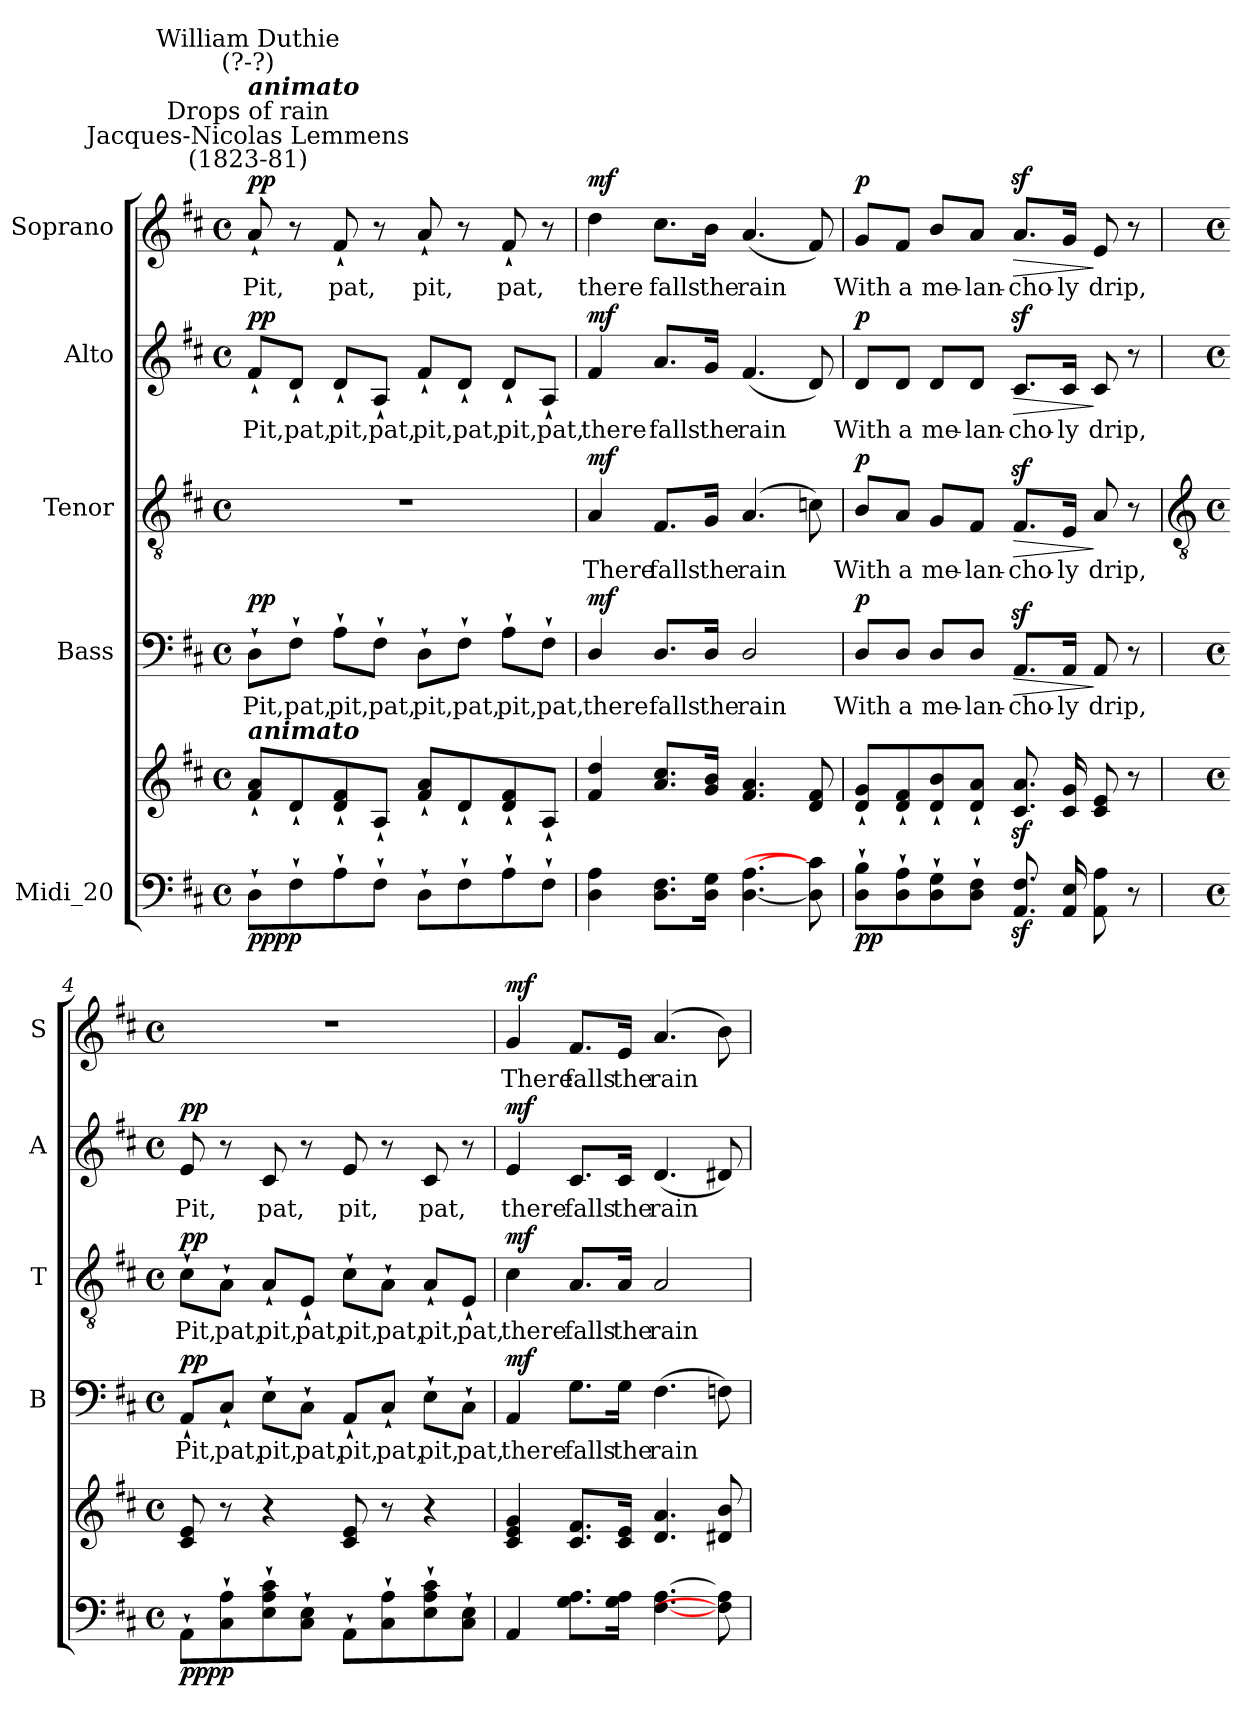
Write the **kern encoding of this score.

**kern	**kern	**dynam	**kern	**text	**dynam	**kern	**text	**dynam	**kern	**text	**dynam	**kern	**text	**dynam
*part5	*part5	*part5	*part4	*part4	*part4	*part3	*part3	*part3	*part2	*part2	*part2	*part1	*part1	*part1
*staff6	*staff5	*staff5/6	*staff4	*staff4	*staff4	*staff3	*staff3	*staff3	*staff2	*staff2	*staff2	*staff1	*staff1	*staff1
*I"Midi_20	*	*	*I"Bass	*	*	*I"Tenor	*	*	*I"Alto	*	*	*I"Soprano	*	*
*	*	*	*I'B	*	*	*I'T	*	*	*I'A	*	*	*I'S	*	*
*clefF4	*clefG2	*	*clefF4	*	*	*clefGv2	*	*	*clefG2	*	*	*clefG2	*	*
*k[f#c#]	*k[f#c#]	*	*k[f#c#]	*	*	*k[f#c#]	*	*	*k[f#c#]	*	*	*k[f#c#]	*	*
*D:	*D:	*	*D:	*	*	*D:	*	*	*D:	*	*	*D:	*	*
*M4/4	*M4/4	*	*M4/4	*	*	*M4/4	*	*	*M4/4	*	*	*M4/4	*	*
*met(c)	*met(c)	*	*met(c)	*	*	*met(c)	*	*	*met(c)	*	*	*met(c)	*	*
*MM84	*MM84	*	*MM84	*	*	*MM84	*	*	*MM84	*	*	*MM84	*	*
=1	=1	=1	=1	=1	=1	=1	=1	=1	=1	=1	=1	=1	=1	=1
!	!	!	!	!	!	!	!	!	!	!	!	!LO:TX:a:cj:t=Jacques-Nicolas Lemmens\n(1823-81)	!	!
!	!	!	!	!	!	!	!	!	!	!	!	!LO:TX:a:cj:t=Drops of rain	!	!
!	!	!	!	!	!	!	!	!	!	!	!	!LO:TX:a:Bi:t=animato	!	!
!	!	!	!	!	!	!	!	!	!	!	!	!LO:TX:a:cj:t=William Duthie\n(?-?)	!	!
!	!LO:TX:a:Bi:t=animato	!	!	!	!	!	!	!	!	!	!	!	!	!
!	!	!LO:DY:b=2	!	!LO:LY:b	!	!	!	!	!	!LO:LY:b	!	!	!LO:LY:b	!
!	!	!LO:DY:n=1:b	!	!	!LO:DY:b	!	!	!	!	!	!LO:DY:b	!	!	!LO:DY:b
8D`L	8f#` 8a`L	pp pp	8D`\L	Pit,	pp	1r	.	.	8f#`/L	Pit,	pp	8a`	Pit,	pp
!	!	!	!	!LO:LY:b	!	!	!	!	!	!LO:LY:b	!	!	!	!
8F#`	8d`	.	8F#`\J	pat,	.	.	.	.	8d`/J	pat,	.	8r	.	.
!	!	!	!	!LO:LY:b	!	!	!	!	!	!LO:LY:b	!	!	!LO:LY:b	!
8A`	8d` 8f#`	.	8A`\L	pit,	.	.	.	.	8d`/L	pit,	.	8f#`	pat,	.
!	!	!	!	!LO:LY:b	!	!	!	!	!	!LO:LY:b	!	!	!	!
8F#`J	8A`J	.	8F#`\J	pat,	.	.	.	.	8A`/J	pat,	.	8r	.	.
!	!	!	!	!LO:LY:b	!	!	!	!	!	!LO:LY:b	!	!	!LO:LY:b	!
8D`L	8f#` 8a`L	.	8D`\L	pit,	.	.	.	.	8f#`/L	pit,	.	8a`	pit,	.
!	!	!	!	!LO:LY:b	!	!	!	!	!	!LO:LY:b	!	!	!	!
8F#`	8d`	.	8F#`\J	pat,	.	.	.	.	8d`/J	pat,	.	8r	.	.
!	!	!	!	!LO:LY:b	!	!	!	!	!	!LO:LY:b	!	!	!LO:LY:b	!
8A`	8d` 8f#`	.	8A`\L	pit,	.	.	.	.	8d`/L	pit,	.	8f#`	pat,	.
!	!	!	!	!LO:LY:b	!	!	!	!	!	!LO:LY:b	!	!	!	!
8F#`J	8A`J	.	8F#`\J	pat,	.	.	.	.	8A`/J	pat,	.	8r	.	.
=2	=2	=2	=2	=2	=2	=2	=2	=2	=2	=2	=2	=2	=2	=2
!	!	!LO:DY:b=2	!	!LO:LY:b	!	!	!LO:LY:b	!	!	!LO:LY:b	!	!	!LO:LY:b	!
!	!	!LO:DY:n=1:b	!	!	!LO:DY:b	!	!	!LO:DY:b	!	!	!LO:DY:b	!	!	!LO:DY:b
4D 4A	4f# 4dd	mf mf	4D/	there	mf	4A	There	mf	4f#	there	mf	4dd	there	mf
!	!	!	!	!LO:LY:b	!	!	!LO:LY:b	!	!	!LO:LY:b	!	!	!LO:LY:b	!
8.D 8.F#L	8.a 8.cc#L	.	8.D/L	falls	.	8.F#/L	falls	.	8.a/L	falls	.	8.cc#\L	falls	.
!	!	!	!	!LO:LY:b	!	!	!LO:LY:b	!	!	!LO:LY:b	!	!	!LO:LY:b	!
16D 16GJ	16g 16bJ	.	16D/Jk	the	.	16G/Jk	the	.	16g/Jk	the	.	16b\Jk	the	.
!	!	!	!	!LO:LY:b	!	!	!LO:LY:b	!	!	!LO:LY:b	!	!	!LO:LY:b	!
[4.D [4.A	4.f# 4.a	.	2D/	rain	.	(<4.A	rain	.	(<4.f#	rain	.	(<4.a	rain	.
8D] 8c]	8d 8f#	.	.	.	.	8cn)	.	.	8d)	.	.	8f#)	.	.
=3	=3	=3	=3	=3	=3	=3	=3	=3	=3	=3	=3	=3	=3	=3
!	!	!LO:DY:b=2	!	!LO:LY:b	!	!	!LO:LY:b	!	!	!LO:LY:b	!	!	!LO:LY:b	!
!	!	!LO:DY:n=1:b	!	!	!LO:DY:b	!	!	!LO:DY:b	!	!	!LO:DY:b	!	!	!LO:DY:b
8D` 8B`L	8d` 8g`L	p p	8D/L	With	p	8B/L	With	p	8d/L	With	p	8g/L	With	p
!	!	!	!	!LO:LY:b	!	!	!LO:LY:b	!	!	!LO:LY:b	!	!	!LO:LY:b	!
8D` 8A`	8d` 8f#`	.	8D/J	a	.	8A/J	a	.	8d/J	a	.	8f#/J	a	.
!	!	!	!	!LO:LY:b	!	!	!LO:LY:b	!	!	!LO:LY:b	!	!	!LO:LY:b	!
8D` 8G`	8d` 8b`	.	8D/L	me-	.	8G/L	me-	.	8d/L	me-	.	8b/L	me-	.
!	!	!	!	!LO:LY:b	!	!	!LO:LY:b	!	!	!LO:LY:b	!	!	!LO:LY:b	!
8D` 8F#`J	8d` 8a`J	.	8D/J	-lan-	.	8F#/J	-lan-	.	8d/J	-lan-	.	8a/J	-lan-	.
!	!	!	!	!LO:LY:b	!LO:HP:b	!	!LO:LY:b	!LO:HP:b	!	!LO:LY:b	!LO:HP:b	!	!LO:LY:b	!LO:HP:b
8.AAz< 8.F#z<L	8.c#z< 8.az<L	.	8.AAz</L	cho-	>	8.F#z</L	cho-	>	8.c#z</L	cho-	>	8.az</L	cho-	>
!	!	!	!	!LO:LY:b	!	!	!LO:LY:b	!	!	!LO:LY:b	!	!	!LO:LY:b	!
16AA 16EL	16c# 16gL	.	16AA/Jk	-ly	.	16E/Jk	-ly	.	16c#/Jk	-ly	.	16g/Jk	-ly	.
!	!	!	!	!LO:LY:b	!	!	!LO:LY:b	!	!	!LO:LY:b	!	!	!LO:LY:b	!
8AA 8AJ	8c# 8eJ	.	8AA	drip,	]	8A	drip,	]	8c#	drip,	]	8e	drip,	]
8r	8r	.	8r	.	.	8r	.	.	8r	.	.	8r	.	.
!!LO:LB:g=z
=4	=4	=4	=4	=4	=4	=4	=4	=4	=4	=4	=4	=4	=4	=4
*	*	*	*	*	*	*clefGv2	*	*	*	*	*	*	*	*
*M4/4	*M4/4	*	*M4/4	*	*	*M4/4	*	*	*M4/4	*	*	*M4/4	*	*
*met(c)	*met(c)	*	*met(c)	*	*	*met(c)	*	*	*met(c)	*	*	*met(c)	*	*
!	!	!LO:DY:b=2	!	!LO:LY:b	!	!	!LO:LY:b	!	!	!LO:LY:b	!	!	!	!
!	!	!LO:DY:n=1:b	!	!	!LO:DY:b	!	!	!LO:DY:b	!	!	!LO:DY:b	!	!	!
8AA`L	8c# 8e	pp pp	8AA`/L	Pit,	pp	8c#`\L	Pit,	pp	8e	Pit,	pp	1r	.	.
!	!	!	!	!LO:LY:b	!	!	!LO:LY:b	!	!	!	!	!	!	!
8C#` 8A`	8r	.	8C#`/J	pat,	.	8A`\J	pat,	.	8r	.	.	.	.	.
!	!	!	!	!LO:LY:b	!	!	!LO:LY:b	!	!	!LO:LY:b	!	!	!	!
8E` 8A` 8c#`	4r	.	8E`\L	pit,	.	8A`/L	pit,	.	8c#	pat,	.	.	.	.
!	!	!	!	!LO:LY:b	!	!	!LO:LY:b	!	!	!	!	!	!	!
8C#` 8E`J	.	.	8C#`\J	pat,	.	8E`/J	pat,	.	8r	.	.	.	.	.
!	!	!	!	!LO:LY:b	!	!	!LO:LY:b	!	!	!LO:LY:b	!	!	!	!
8AA`L	8c# 8e	.	8AA`/L	pit,	.	8c#`\L	pit,	.	8e	pit,	.	.	.	.
!	!	!	!	!LO:LY:b	!	!	!LO:LY:b	!	!	!	!	!	!	!
8C#` 8A`	8r	.	8C#`/J	pat,	.	8A`\J	pat,	.	8r	.	.	.	.	.
!	!	!	!	!LO:LY:b	!	!	!LO:LY:b	!	!	!LO:LY:b	!	!	!	!
8E` 8A` 8c#`	4r	.	8E`\L	pit,	.	8A`/L	pit,	.	8c#	pat,	.	.	.	.
!	!	!	!	!LO:LY:b	!	!	!LO:LY:b	!	!	!	!	!	!	!
8C#` 8E`J	.	.	8C#`\J	pat,	.	8E`/J	pat,	.	8r	.	.	.	.	.
=5	=5	=5	=5	=5	=5	=5	=5	=5	=5	=5	=5	=5	=5	=5
!	!	!LO:DY:b=2	!	!LO:LY:b	!	!	!LO:LY:b	!	!	!LO:LY:b	!	!	!LO:LY:b	!
!	!	!LO:DY:n=1:b	!	!	!LO:DY:b	!	!	!LO:DY:b	!	!	!LO:DY:b	!	!	!LO:DY:b
4AA	4c# 4e 4g	mf mf	4AA	there	mf	4c#	there	mf	4e	there	mf	4g	There	mf
!	!	!	!	!LO:LY:b	!	!	!LO:LY:b	!	!	!LO:LY:b	!	!	!LO:LY:b	!
8.G 8.AL	8.c# 8.f#L	.	8.G\L	falls	.	8.A/L	falls	.	8.c#/L	falls	.	8.f#/L	falls	.
!	!	!	!	!LO:LY:b	!	!	!LO:LY:b	!	!	!LO:LY:b	!	!	!LO:LY:b	!
16G 16AJ	16c# 16eJ	.	16G\Jk	the	.	16A/Jk	the	.	16c#/Jk	the	.	16e/Jk	the	.
!	!	!	!	!LO:LY:b	!	!	!LO:LY:b	!	!	!LO:LY:b	!	!	!LO:LY:b	!
[4.F# [4.A	4.d 4.a	.	(>4.F#	rain	.	2A	rain	.	(<4.d	rain	.	(<4.a	rain	.
8F] 8A]	8d#X 8b	.	8Fn)	.	.	.	.	.	8d#X)	.	.	8b)	.	.
=	=	=	=	=	=	=	=	=	=	=	=	=	=	=
*-	*-	*-	*-	*-	*-	*-	*-	*-	*-	*-	*-	*-	*-	*-
